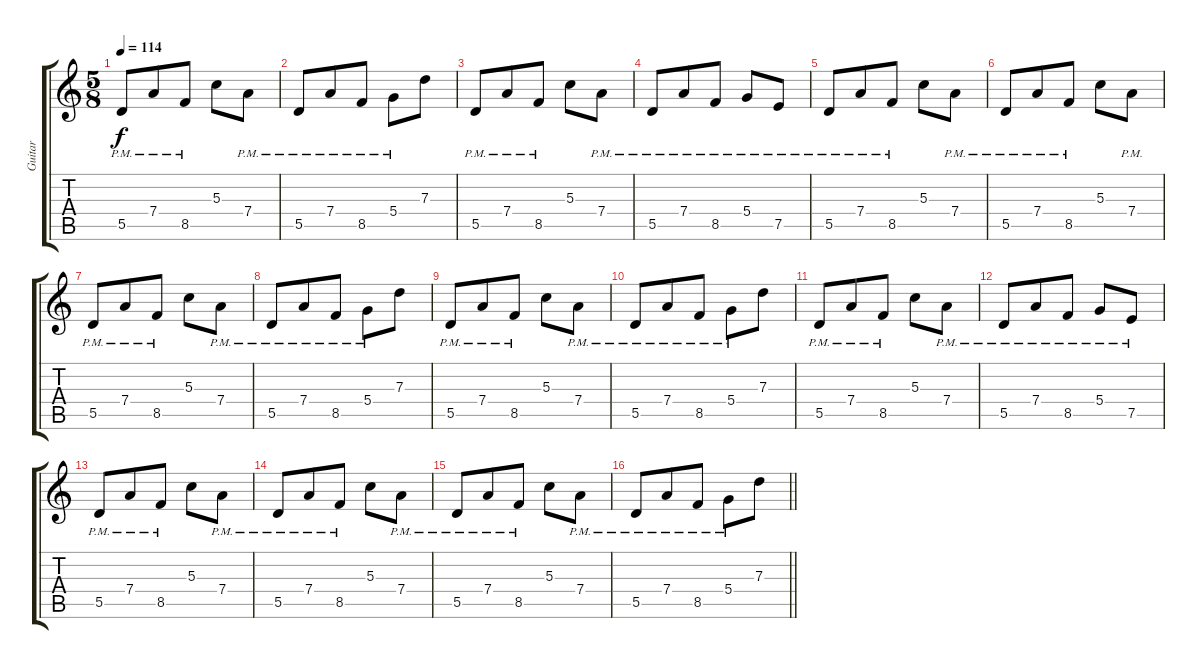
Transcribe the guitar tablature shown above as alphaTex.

\track ("Guitar" "Guitar") {instrument distortionguitar}
\staff {score tabs}
\tuning (E4 B3 G3 D3 A2 D2) {hide}
\ts (5 8)
\tempo 114
\clef g2
\ks c
5.5{pm}.8{dy f volume 13} 7.4{pm}.8 8.5{pm}.8 5.3.8 7.4{pm}.8 |
5.5{pm}.8 7.4{pm}.8 8.5{pm}.8 5.4{pm}.8 7.3.8 |
5.5{pm}.8 7.4{pm}.8 8.5{pm}.8 5.3.8 7.4{pm}.8 |
5.5{pm}.8 7.4{pm}.8 8.5{pm}.8 5.4{pm}.8 7.5{pm}.8 |
5.5{pm}.8 7.4{pm}.8 8.5{pm}.8 5.3.8 7.4{pm}.8 |
5.5{pm}.8 7.4{pm}.8 8.5{pm}.8 5.3.8 7.4{pm}.8 |
5.5{pm}.8 7.4{pm}.8 8.5{pm}.8 5.3.8 7.4{pm}.8 |
5.5{pm}.8 7.4{pm}.8 8.5{pm}.8 5.4{pm}.8 7.3.8 |
5.5{pm}.8{volume 13} 7.4{pm}.8 8.5{pm}.8 5.3.8 7.4{pm}.8 |
5.5{pm}.8 7.4{pm}.8 8.5{pm}.8 5.4{pm}.8 7.3.8 |
5.5{pm}.8 7.4{pm}.8 8.5{pm}.8 5.3.8 7.4{pm}.8 |
5.5{pm}.8 7.4{pm}.8 8.5{pm}.8 5.4{pm}.8 7.5{pm}.8 |
5.5{pm}.8 7.4{pm}.8 8.5{pm}.8 5.3.8 7.4{pm}.8 |
5.5{pm}.8 7.4{pm}.8 8.5{pm}.8 5.3.8 7.4{pm}.8 |
5.5{pm}.8 7.4{pm}.8 8.5{pm}.8 5.3.8 7.4{pm}.8 |
\barLineRight lightlight
5.5{pm}.8 7.4{pm}.8 8.5{pm}.8 5.4{pm}.8 7.3.8
